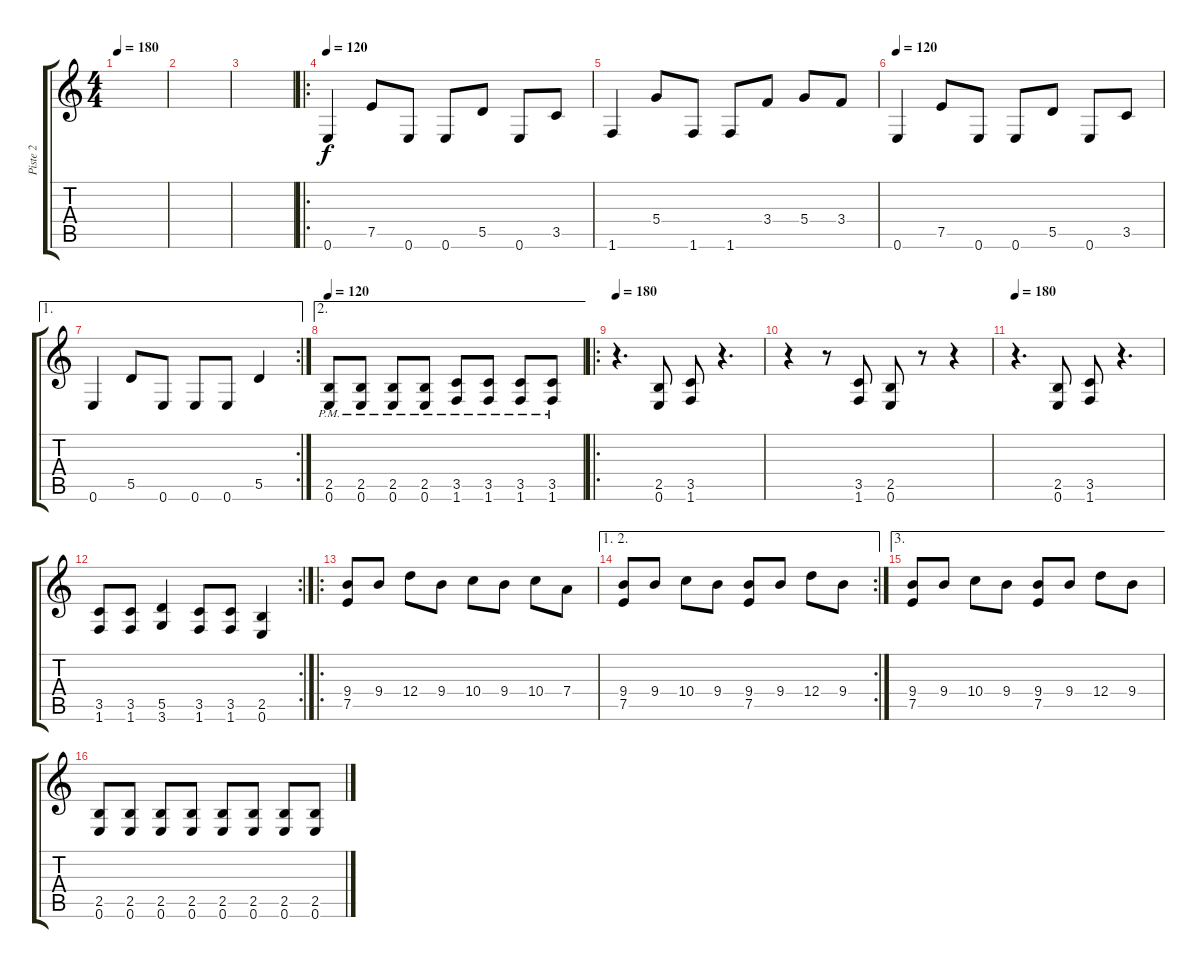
\track ("Piste 2" "Piste 2") {instrument distortionguitar}
\staff {score tabs}
\tuning (E4 B3 G3 D3 A2 E2) {hide}
\ts (4 4)
\tempo 180
\clef g2
\ks c
|
|
|
\ro
\tempo 120
0.6.4 7.5.8 0.6.8 0.6.8 5.5.8 0.6.8 3.5.8 |
1.6.4 5.4.8 1.6.8 1.6.8 3.4.8 5.4.8 3.4.8 |
\tempo 120
0.6.4 7.5.8 0.6.8 0.6.8 5.5.8 0.6.8 3.5.8 |
\ae 1
\rc 2
0.6.4 5.5.8 0.6.8 0.6.8 0.6.8 5.5.4 |
\ae 2
\tempo 120
(2.5{pm} 0.6{pm}).8 (2.5{pm} 0.6{pm}).8 (2.5{pm} 0.6{pm}).8 (2.5{pm} 0.6{pm}).8 (3.5{pm} 1.6{pm}).8 (3.5{pm} 1.6{pm}).8 (3.5{pm} 1.6{pm}).8 (3.5{pm} 1.6{pm}).8 |
\ro
\tempo 180
r.4{d} (2.5 0.6).8 (3.5 1.6).8 r.4{d} |
r.4 r.8 (3.5 1.6).8 (2.5 0.6).8 r.8 r.4 |
\tempo 180
r.4{d} (2.5 0.6).8 (3.5 1.6).8 r.4{d} |
\rc 2
(3.5 1.6).8 (3.5 1.6).8 (5.5 3.6).4 (3.5 1.6).8 (3.5 1.6).8 (2.5 0.6).4 |
\ro
(9.4 7.5).8 9.4.8 12.4.8 9.4.8 10.4.8 9.4.8 10.4.8 7.4.8 |
\ae (1 2)
\rc 2
(9.4 7.5).8 9.4.8 10.4.8 9.4.8 (9.4 7.5).8 9.4.8 12.4.8 9.4.8 |
\ae 3
(9.4 7.5).8 9.4.8 10.4.8 9.4.8 (9.4 7.5).8 9.4.8 12.4.8 9.4.8 |
(2.5 0.6).8 (2.5 0.6).8 (2.5 0.6).8 (2.5 0.6).8 (2.5 0.6).8 (2.5 0.6).8 (2.5 0.6).8 (2.5 0.6).8
